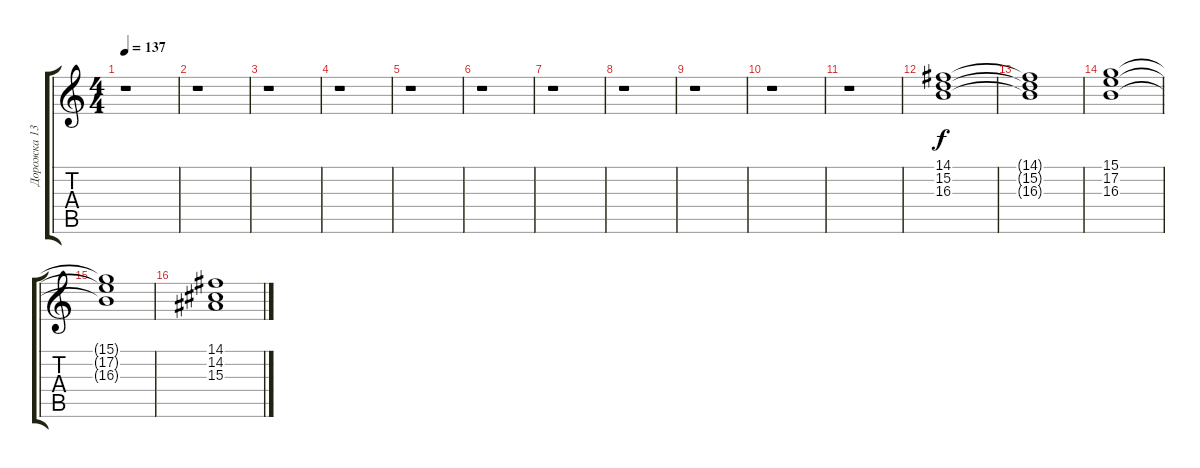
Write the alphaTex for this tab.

\track ("Дорожка 13" "Дорожка 13") {instrument fx5brightness}
\staff {score tabs}
\tuning (E4 B3 G3 D3 A2 E2) {hide}
\ts (4 4)
\tempo 137
\clef g2
\ks c
r.1{dy f} |
r.1 |
r.1 |
r.1 |
r.1 |
r.1 |
r.1 |
r.1 |
r.1 |
r.1 |
r.1 |
(14.1 15.2 16.3).1 |
(14.1{t} 15.2{t} 16.3{t}).1 |
(15.1 17.2 16.3).1 |
(15.1{t} 17.2{t} 16.3{t}).1 |
(14.1 14.2 15.3).1
